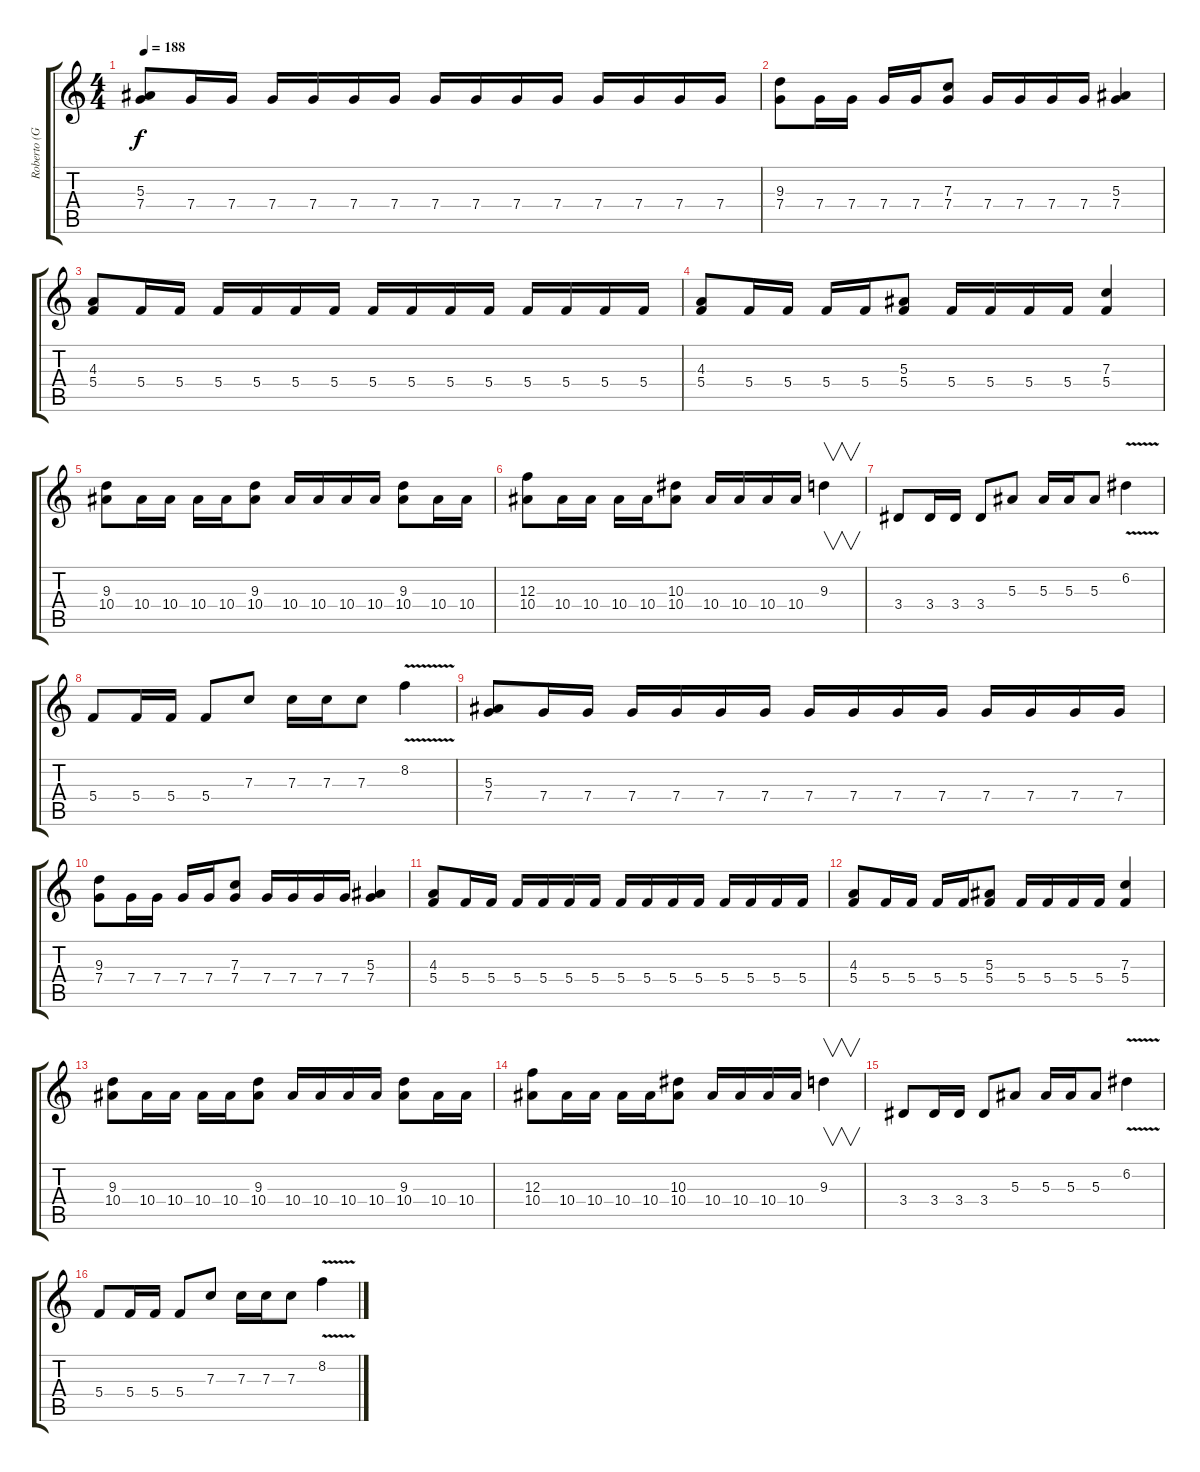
\track ("Roberto (Guitar)" "Roberto (G") {instrument overdrivenguitar}
\staff {score tabs}
\tuning (D4 A3 F3 C3 G2 D2) {hide}
\ts (4 4)
\tempo 188
\clef g2
\ks c
(5.3 7.4).8{dy f} 7.4.16 7.4.16 7.4.16 7.4.16 7.4.16 7.4.16 7.4.16 7.4.16 7.4.16 7.4.16 7.4.16 7.4.16 7.4.16 7.4.16 |
(9.3 7.4).8 7.4.16 7.4.16 7.4.16 7.4.16 (7.3 7.4).8 7.4.16 7.4.16 7.4.16 7.4.16 (5.3 7.4).4 |
(4.3 5.4).8 5.4.16 5.4.16 5.4.16 5.4.16 5.4.16 5.4.16 5.4.16 5.4.16 5.4.16 5.4.16 5.4.16 5.4.16 5.4.16 5.4.16 |
(4.3 5.4).8 5.4.16 5.4.16 5.4.16 5.4.16 (5.3 5.4).8 5.4.16 5.4.16 5.4.16 5.4.16 (7.3 5.4).4 |
(9.3 10.4).8 10.4.16 10.4.16 10.4.16 10.4.16 (9.3 10.4).8 10.4.16 10.4.16 10.4.16 10.4.16 (9.3 10.4).8 10.4.16 10.4.16 |
(12.3 10.4).8 10.4.16 10.4.16 10.4.16 10.4.16 (10.3 10.4).8 10.4.16 10.4.16 10.4.16 10.4.16 9.3.4{v instrument guitarharmonics} |
3.4.8{instrument overdrivenguitar} 3.4.16 3.4.16 3.4.8 5.3.8 5.3.16 5.3.16 5.3.8 6.2{v}.4 |
5.4.8 5.4.16 5.4.16 5.4.8 7.3.8 7.3.16 7.3.16 7.3.8 8.2{v}.4 |
(5.3 7.4).8 7.4.16 7.4.16 7.4.16 7.4.16 7.4.16 7.4.16 7.4.16 7.4.16 7.4.16 7.4.16 7.4.16 7.4.16 7.4.16 7.4.16 |
(9.3 7.4).8 7.4.16 7.4.16 7.4.16 7.4.16 (7.3 7.4).8 7.4.16 7.4.16 7.4.16 7.4.16 (5.3 7.4).4 |
(4.3 5.4).8 5.4.16 5.4.16 5.4.16 5.4.16 5.4.16 5.4.16 5.4.16 5.4.16 5.4.16 5.4.16 5.4.16 5.4.16 5.4.16 5.4.16 |
(4.3 5.4).8 5.4.16 5.4.16 5.4.16 5.4.16 (5.3 5.4).8 5.4.16 5.4.16 5.4.16 5.4.16 (7.3 5.4).4 |
(9.3 10.4).8 10.4.16 10.4.16 10.4.16 10.4.16 (9.3 10.4).8 10.4.16 10.4.16 10.4.16 10.4.16 (9.3 10.4).8 10.4.16 10.4.16 |
(12.3 10.4).8 10.4.16 10.4.16 10.4.16 10.4.16 (10.3 10.4).8 10.4.16 10.4.16 10.4.16 10.4.16 9.3.4{v instrument guitarharmonics} |
3.4.8{instrument overdrivenguitar} 3.4.16 3.4.16 3.4.8 5.3.8 5.3.16 5.3.16 5.3.8 6.2{v}.4 |
5.4.8 5.4.16 5.4.16 5.4.8 7.3.8 7.3.16 7.3.16 7.3.8 8.2{v}.4
